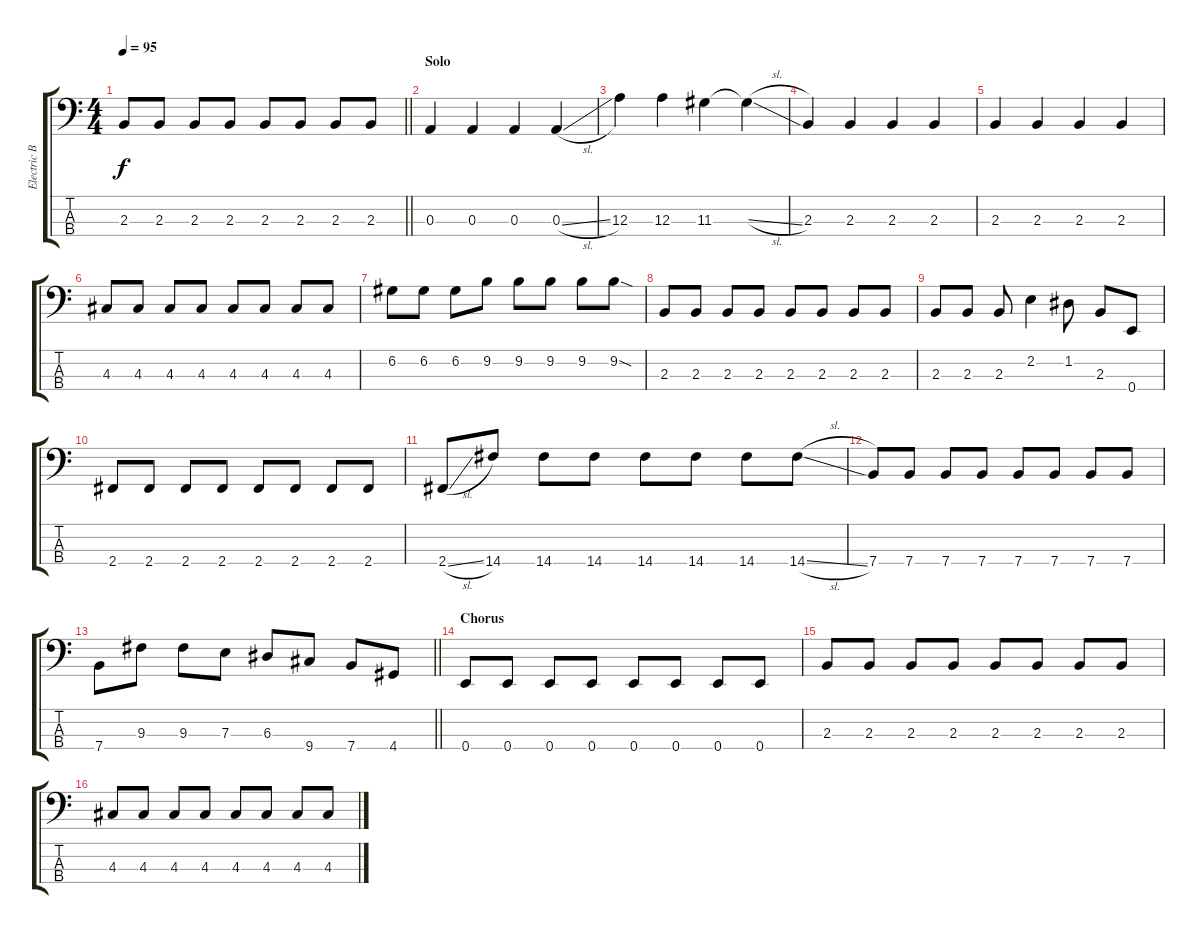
\track ("Electric Bass" "Electric B") {instrument electricbassfinger}
\staff {score tabs}
\tuning (G2 D2 A1 E1) {hide}
\ts (4 4)
\tempo 95
\clef f4
\barLineRight lightlight
\ks c
2.3.8{dy f} 2.3.8 2.3.8 2.3.8 2.3.8 2.3.8 2.3.8 2.3.8 |
\section ("" "Solo")
0.3.4 0.3.4 0.3.4 0.3{sl}.4 |
12.3.4 12.3.4 11.3.4 11.3{sl t}.4 |
2.3.4 2.3.4 2.3.4 2.3.4 |
2.3.4 2.3.4 2.3.4 2.3.4 |
4.3.8 4.3.8 4.3.8 4.3.8 4.3.8 4.3.8 4.3.8 4.3.8 |
6.2.8 6.2.8 6.2.8 9.2.8 9.2.8 9.2.8 9.2.8 9.2{sod}.8 |
2.3.8 2.3.8 2.3.8 2.3.8 2.3.8 2.3.8 2.3.8 2.3.8 |
2.3.8 2.3.8 2.3.8 2.2.4 1.2.8 2.3.8 0.4.8 |
2.4.8 2.4.8 2.4.8 2.4.8 2.4.8 2.4.8 2.4.8 2.4.8 |
2.4{sl}.8 14.4.8 14.4.8 14.4.8 14.4.8 14.4.8 14.4.8 14.4{sl}.8 |
7.4.8 7.4.8 7.4.8 7.4.8 7.4.8 7.4.8 7.4.8 7.4.8 |
\barLineRight lightlight
7.4.8 9.3.8 9.3.8 7.3.8 6.3.8 9.4.8 7.4.8 4.4.8 |
\section ("" "Chorus")
0.4.8 0.4.8 0.4.8 0.4.8 0.4.8 0.4.8 0.4.8 0.4.8 |
2.3.8 2.3.8 2.3.8 2.3.8 2.3.8 2.3.8 2.3.8 2.3.8 |
4.3.8 4.3.8 4.3.8 4.3.8 4.3.8 4.3.8 4.3.8 4.3.8
